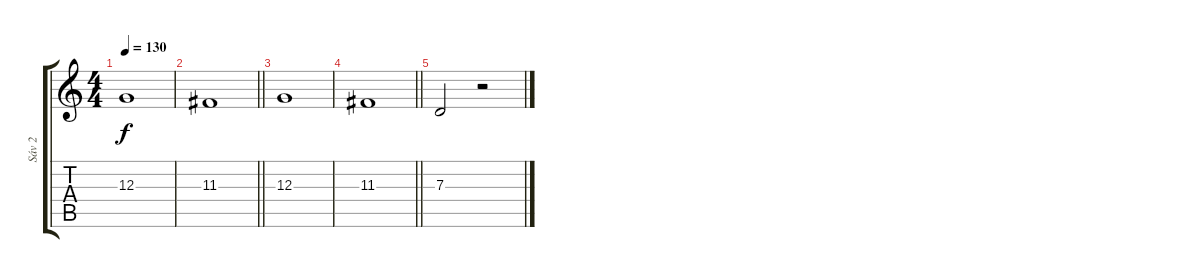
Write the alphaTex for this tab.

\track ("Sáv 2" "Sáv 2") {instrument altosax}
\staff {score tabs}
\tuning (E4 B3 G3 D3 A2 E2) {hide}
\ts (4 4)
\tempo 130
\clef g2
\ks c
12.3.1{dy f} |
\barLineRight lightlight
11.3.1 |
12.3.1 |
\barLineRight lightlight
11.3.1 |
7.3.2 r.2
